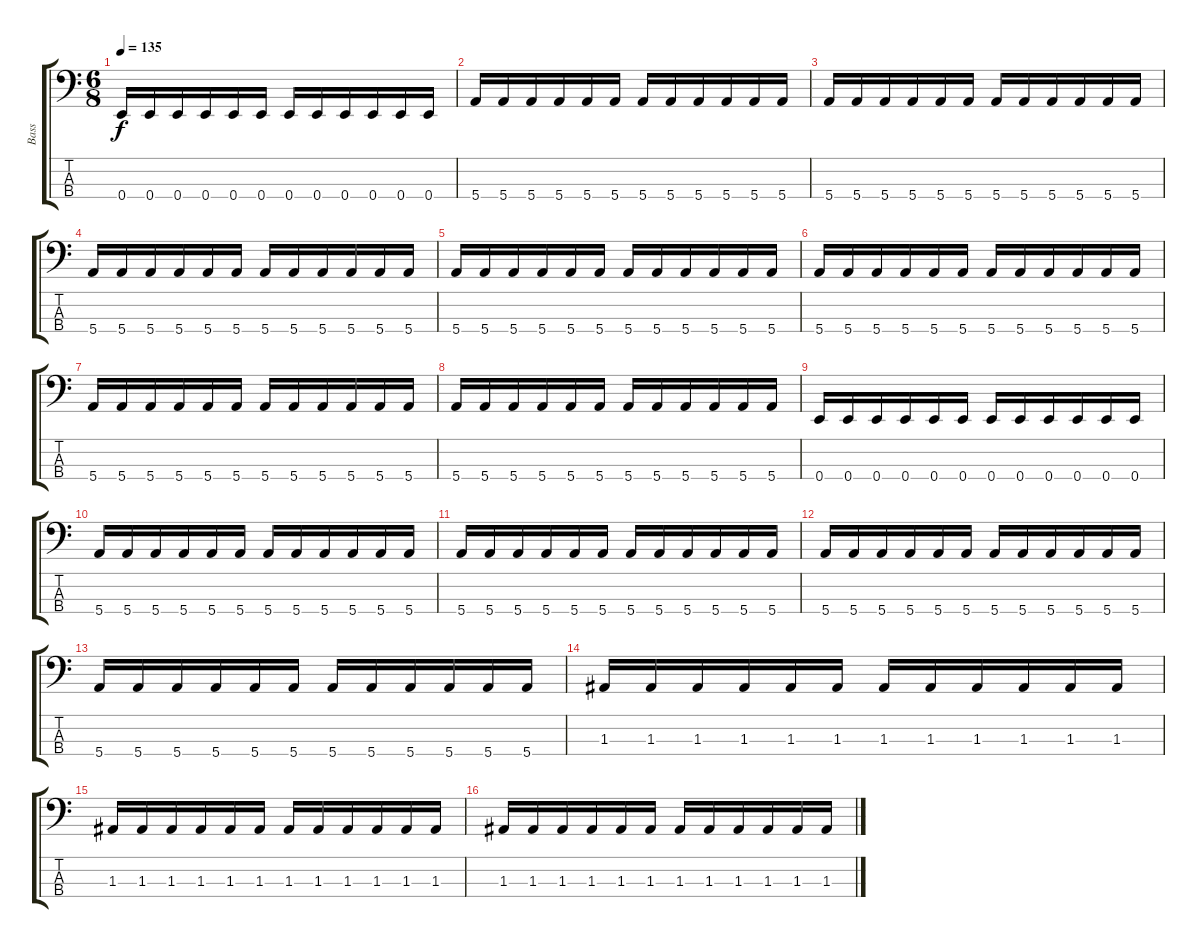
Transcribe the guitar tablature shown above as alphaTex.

\track ("Bass" "Bass") {instrument electricbassfinger}
\staff {score tabs}
\tuning (G2 D2 A1 E1) {hide}
\ts (6 8)
\tempo 135
\clef f4
\ks c
0.4.16{dy f} 0.4.16 0.4.16 0.4.16 0.4.16 0.4.16 0.4.16 0.4.16 0.4.16 0.4.16 0.4.16 0.4.16 |
5.4.16 5.4.16 5.4.16 5.4.16 5.4.16 5.4.16 5.4.16 5.4.16 5.4.16 5.4.16 5.4.16 5.4.16 |
5.4.16 5.4.16 5.4.16 5.4.16 5.4.16 5.4.16 5.4.16 5.4.16 5.4.16 5.4.16 5.4.16 5.4.16 |
5.4.16 5.4.16 5.4.16 5.4.16 5.4.16 5.4.16 5.4.16 5.4.16 5.4.16 5.4.16 5.4.16 5.4.16 |
5.4.16 5.4.16 5.4.16 5.4.16 5.4.16 5.4.16 5.4.16 5.4.16 5.4.16 5.4.16 5.4.16 5.4.16 |
5.4.16 5.4.16 5.4.16 5.4.16 5.4.16 5.4.16 5.4.16 5.4.16 5.4.16 5.4.16 5.4.16 5.4.16 |
5.4.16 5.4.16 5.4.16 5.4.16 5.4.16 5.4.16 5.4.16 5.4.16 5.4.16 5.4.16 5.4.16 5.4.16 |
5.4.16 5.4.16 5.4.16 5.4.16 5.4.16 5.4.16 5.4.16 5.4.16 5.4.16 5.4.16 5.4.16 5.4.16 |
0.4.16 0.4.16 0.4.16 0.4.16 0.4.16 0.4.16 0.4.16 0.4.16 0.4.16 0.4.16 0.4.16 0.4.16 |
5.4.16 5.4.16 5.4.16 5.4.16 5.4.16 5.4.16 5.4.16 5.4.16 5.4.16 5.4.16 5.4.16 5.4.16 |
5.4.16 5.4.16 5.4.16 5.4.16 5.4.16 5.4.16 5.4.16 5.4.16 5.4.16 5.4.16 5.4.16 5.4.16 |
5.4.16 5.4.16 5.4.16 5.4.16 5.4.16 5.4.16 5.4.16 5.4.16 5.4.16 5.4.16 5.4.16 5.4.16 |
5.4.16 5.4.16 5.4.16 5.4.16 5.4.16 5.4.16 5.4.16 5.4.16 5.4.16 5.4.16 5.4.16 5.4.16 |
1.3.16 1.3.16 1.3.16 1.3.16 1.3.16 1.3.16 1.3.16 1.3.16 1.3.16 1.3.16 1.3.16 1.3.16 |
1.3.16 1.3.16 1.3.16 1.3.16 1.3.16 1.3.16 1.3.16 1.3.16 1.3.16 1.3.16 1.3.16 1.3.16 |
1.3.16 1.3.16 1.3.16 1.3.16 1.3.16 1.3.16 1.3.16 1.3.16 1.3.16 1.3.16 1.3.16 1.3.16
